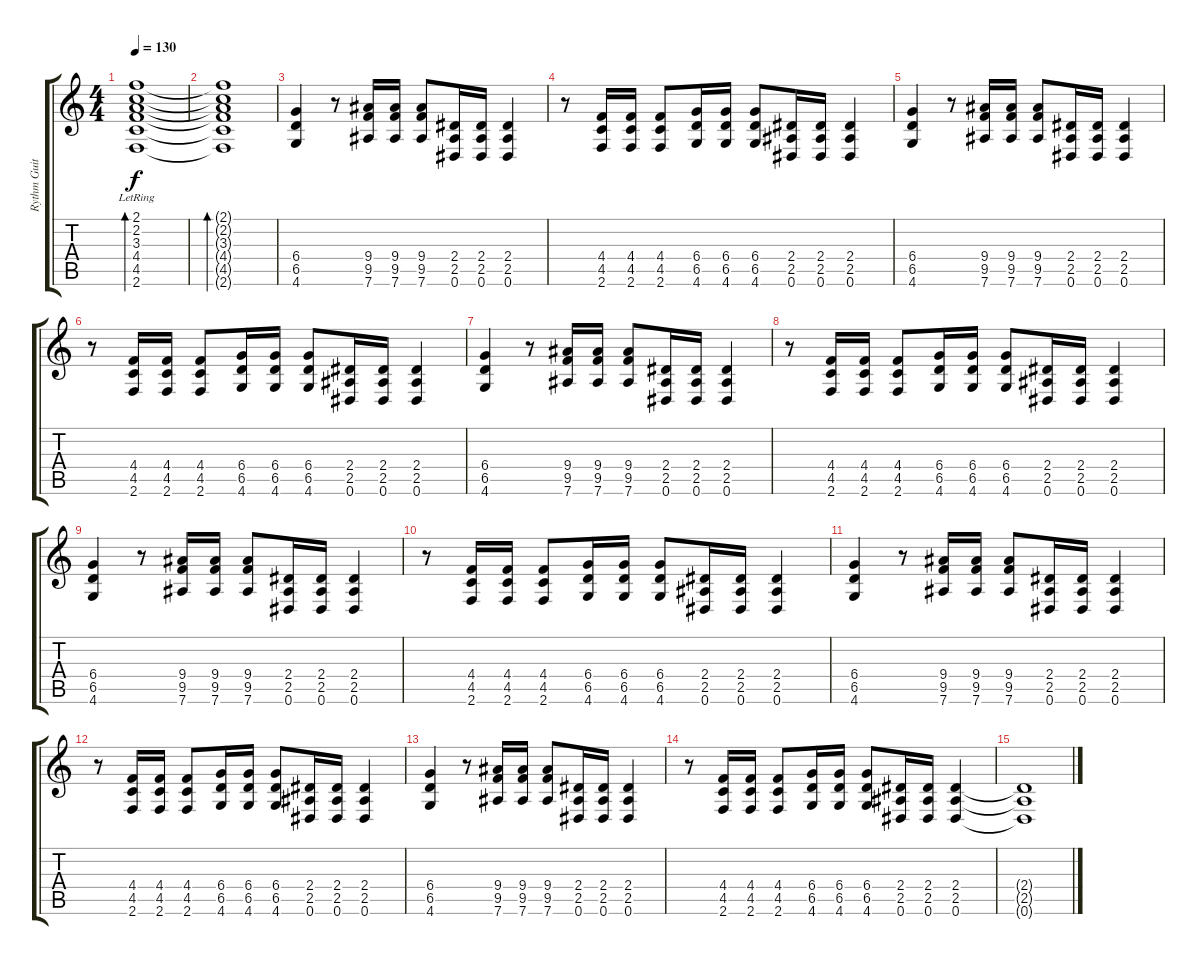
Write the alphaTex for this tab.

\track ("Rythm Guitar" "Rythm Guit") {instrument distortionguitar}
\staff {score tabs}
\tuning (Eb4 Bb3 Gb3 Db3 Ab2 Eb2) {hide}
\ts (4 4)
\tempo 130
\clef g2
\ks c
(2.1{lr} 2.2{lr} 3.3{lr} 4.4{lr} 4.5{lr} 2.6{lr}).1{bd 120 dy f} |
(2.1{t} 2.2{t} 3.3{t} 4.4{t} 4.5{t} 2.6{t}).1{bd 120} |
(6.4 6.5 4.6).4{instrument distortionguitar} r.8 (9.4 9.5 7.6).16 (9.4 9.5 7.6).16 (9.4 9.5 7.6).8 (2.4 2.5 0.6).16 (2.4 2.5 0.6).16 (2.4 2.5 0.6).4 |
r.8 (4.4 4.5 2.6).16 (4.4 4.5 2.6).16 (4.4 4.5 2.6).8 (6.4 6.5 4.6).16 (6.4 6.5 4.6).16 (6.4 6.5 4.6).8 (2.4 2.5 0.6).16 (2.4 2.5 0.6).16 (2.4 2.5 0.6).4 |
(6.4 6.5 4.6).4 r.8 (9.4 9.5 7.6).16 (9.4 9.5 7.6).16 (9.4 9.5 7.6).8 (2.4 2.5 0.6).16 (2.4 2.5 0.6).16 (2.4 2.5 0.6).4 |
r.8 (4.4 4.5 2.6).16 (4.4 4.5 2.6).16 (4.4 4.5 2.6).8 (6.4 6.5 4.6).16 (6.4 6.5 4.6).16 (6.4 6.5 4.6).8 (2.4 2.5 0.6).16 (2.4 2.5 0.6).16 (2.4 2.5 0.6).4 |
(6.4 6.5 4.6).4 r.8 (9.4 9.5 7.6).16 (9.4 9.5 7.6).16 (9.4 9.5 7.6).8 (2.4 2.5 0.6).16 (2.4 2.5 0.6).16 (2.4 2.5 0.6).4 |
r.8 (4.4 4.5 2.6).16 (4.4 4.5 2.6).16 (4.4 4.5 2.6).8 (6.4 6.5 4.6).16 (6.4 6.5 4.6).16 (6.4 6.5 4.6).8 (2.4 2.5 0.6).16 (2.4 2.5 0.6).16 (2.4 2.5 0.6).4 |
(6.4 6.5 4.6).4 r.8 (9.4 9.5 7.6).16 (9.4 9.5 7.6).16 (9.4 9.5 7.6).8 (2.4 2.5 0.6).16 (2.4 2.5 0.6).16 (2.4 2.5 0.6).4 |
r.8 (4.4 4.5 2.6).16 (4.4 4.5 2.6).16 (4.4 4.5 2.6).8 (6.4 6.5 4.6).16 (6.4 6.5 4.6).16 (6.4 6.5 4.6).8 (2.4 2.5 0.6).16 (2.4 2.5 0.6).16 (2.4 2.5 0.6).4 |
(6.4 6.5 4.6).4 r.8 (9.4 9.5 7.6).16 (9.4 9.5 7.6).16 (9.4 9.5 7.6).8 (2.4 2.5 0.6).16 (2.4 2.5 0.6).16 (2.4 2.5 0.6).4 |
r.8 (4.4 4.5 2.6).16 (4.4 4.5 2.6).16 (4.4 4.5 2.6).8 (6.4 6.5 4.6).16 (6.4 6.5 4.6).16 (6.4 6.5 4.6).8 (2.4 2.5 0.6).16 (2.4 2.5 0.6).16 (2.4 2.5 0.6).4 |
(6.4 6.5 4.6).4 r.8 (9.4 9.5 7.6).16 (9.4 9.5 7.6).16 (9.4 9.5 7.6).8 (2.4 2.5 0.6).16 (2.4 2.5 0.6).16 (2.4 2.5 0.6).4 |
r.8 (4.4 4.5 2.6).16 (4.4 4.5 2.6).16 (4.4 4.5 2.6).8 (6.4 6.5 4.6).16 (6.4 6.5 4.6).16 (6.4 6.5 4.6).8 (2.4 2.5 0.6).16 (2.4 2.5 0.6).16 (2.4 2.5 0.6).4 |
(2.4{t} 2.5{t} 0.6{t}).1
